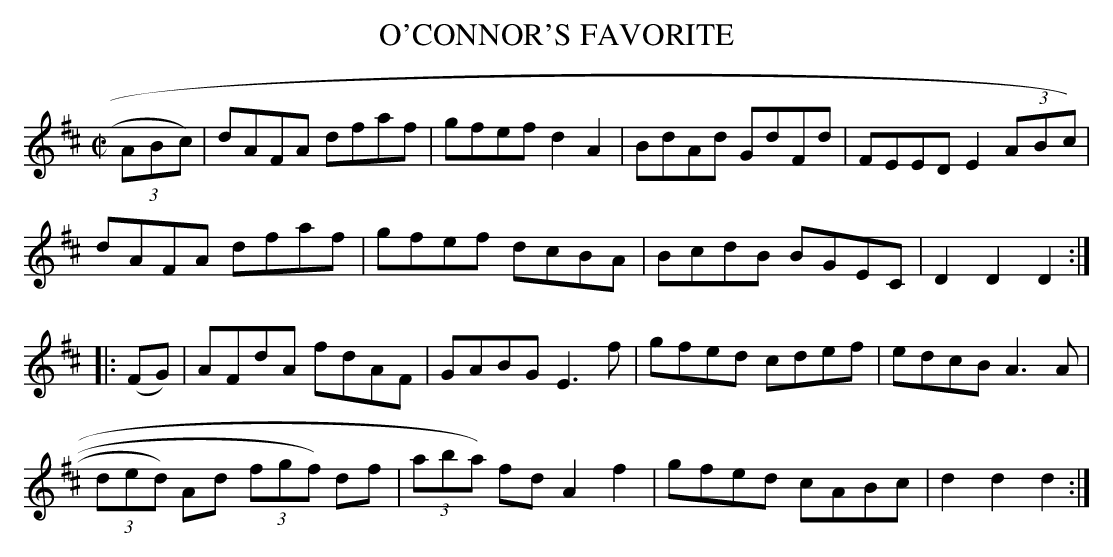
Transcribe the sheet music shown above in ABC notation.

X:1
T: O'CONNOR'S FAVORITE
M: C|
L: 1/8
K: D
(3A-B-c)|dAFA dfaf|gfef d2 A2|BdAd GdFd|FEED E2 (3A-B-c)|
dAFA dfaf|gfef dcBA|BcdB BGEC|D2 D2 D2:|
|:(FG)|AFdA fdAF|GABG E3 f|gfed cdef|edcB A3 A|
(3d-e-d) Ad (3f-g-f) df|(3a-b-a) fd A2 f2|gfed cABc|d2 d2 d2:|
